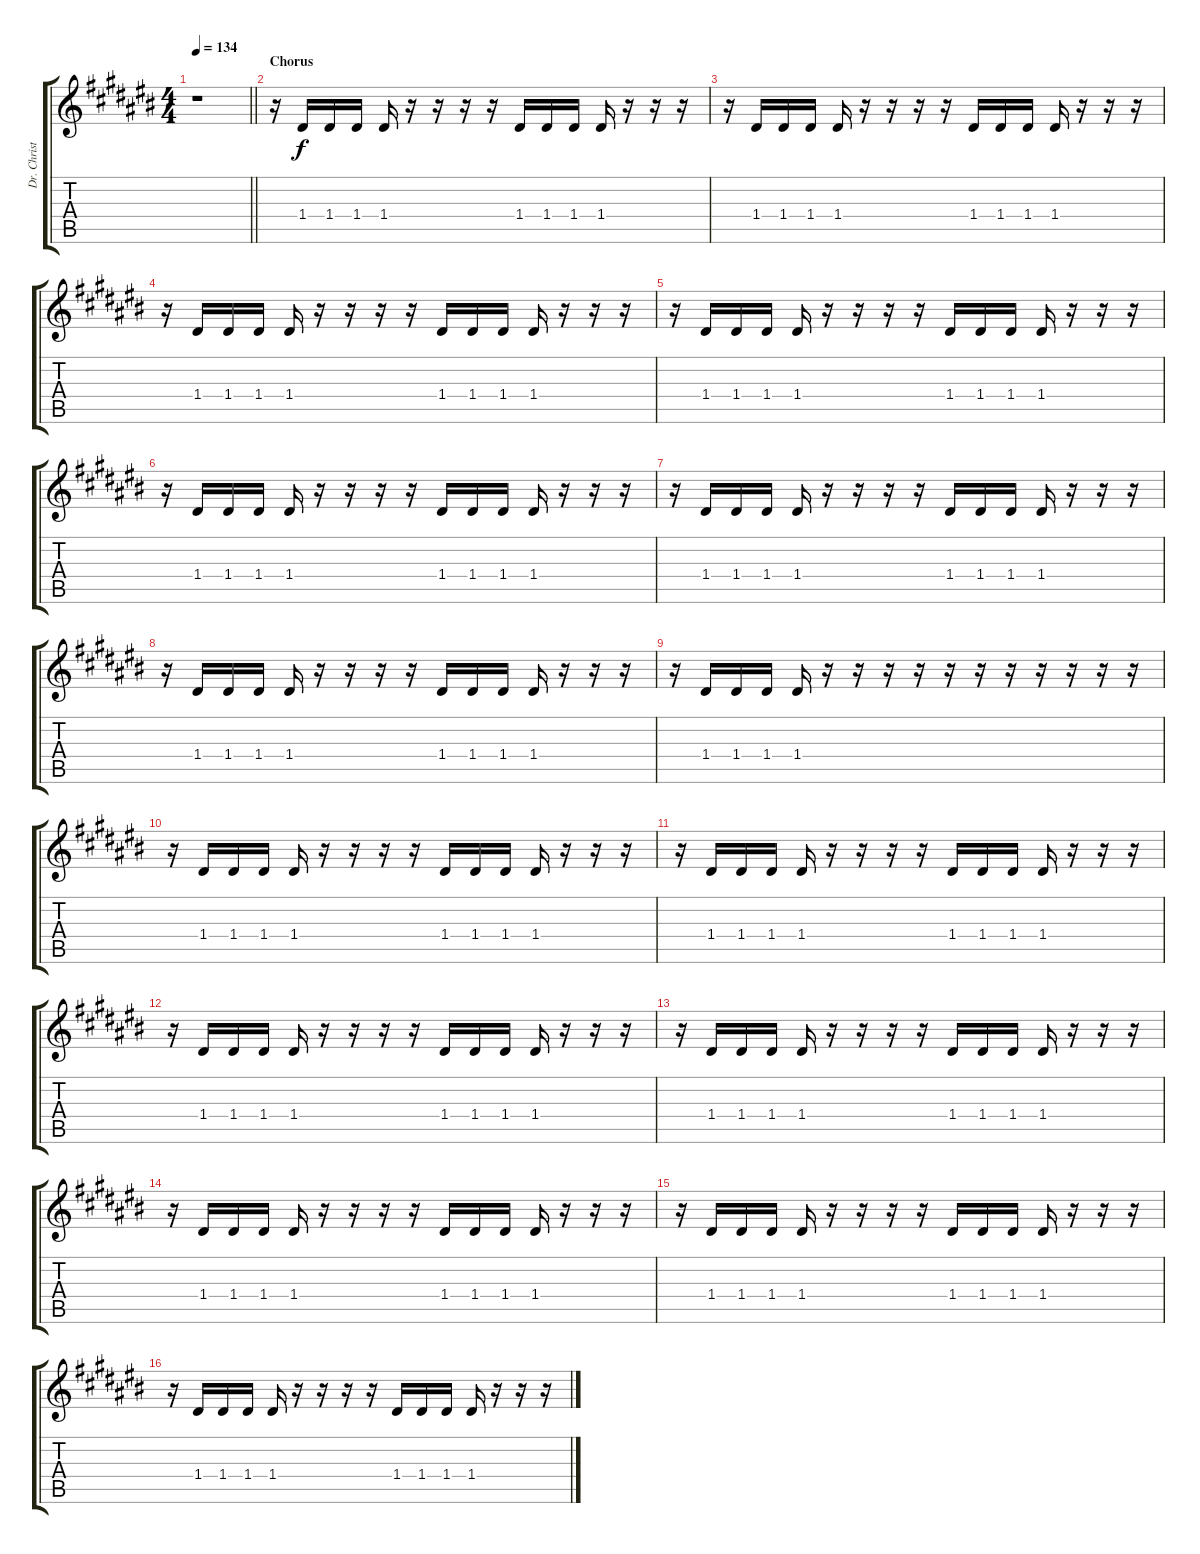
\track ("Dr. Christian Lorenz - Keyboard III" "Dr. Christ") {instrument synthbass1}
\staff {score tabs}
\tuning (E4 B3 G3 D3 A2 D2) {hide}
\ts (4 4)
\tempo 134
\clef g2
\barLineRight lightlight
\ks c#
r.1{dy f} |
\section ("" "Chorus")
r.16{balance 0 instrument synthbass1} 1.4.16 1.4.16 1.4.16 1.4.16 r.16 r.16 r.16 r.16 1.4.16 1.4.16 1.4.16 1.4.16 r.16 r.16 r.16 |
r.16 1.4.16 1.4.16 1.4.16 1.4.16 r.16 r.16 r.16 r.16 1.4.16 1.4.16 1.4.16 1.4.16 r.16 r.16 r.16 |
r.16{balance 16} 1.4.16 1.4.16 1.4.16 1.4.16 r.16 r.16 r.16 r.16 1.4.16 1.4.16 1.4.16 1.4.16 r.16 r.16 r.16 |
r.16 1.4.16 1.4.16 1.4.16 1.4.16 r.16 r.16 r.16 r.16 1.4.16 1.4.16 1.4.16 1.4.16 r.16 r.16 r.16 |
r.16{balance 0} 1.4.16 1.4.16 1.4.16 1.4.16 r.16 r.16 r.16 r.16 1.4.16 1.4.16 1.4.16 1.4.16 r.16 r.16 r.16 |
r.16 1.4.16 1.4.16 1.4.16 1.4.16 r.16 r.16 r.16 r.16 1.4.16 1.4.16 1.4.16 1.4.16 r.16 r.16 r.16 |
r.16{balance 16} 1.4.16 1.4.16 1.4.16 1.4.16 r.16 r.16 r.16 r.16 1.4.16 1.4.16 1.4.16 1.4.16 r.16 r.16 r.16 |
r.16 1.4.16 1.4.16 1.4.16 1.4.16 r.16 r.16 r.16 r.16 r.16 r.16 r.16 r.16 r.16 r.16 r.16 |
r.16{balance 0 instrument synthbass1} 1.4.16 1.4.16 1.4.16 1.4.16 r.16 r.16 r.16 r.16 1.4.16 1.4.16 1.4.16 1.4.16 r.16 r.16 r.16 |
r.16 1.4.16 1.4.16 1.4.16 1.4.16 r.16 r.16 r.16 r.16 1.4.16 1.4.16 1.4.16 1.4.16 r.16 r.16 r.16 |
r.16{balance 16} 1.4.16 1.4.16 1.4.16 1.4.16 r.16 r.16 r.16 r.16 1.4.16 1.4.16 1.4.16 1.4.16 r.16 r.16 r.16 |
r.16 1.4.16 1.4.16 1.4.16 1.4.16 r.16 r.16 r.16 r.16 1.4.16 1.4.16 1.4.16 1.4.16 r.16 r.16 r.16 |
r.16{balance 0} 1.4.16 1.4.16 1.4.16 1.4.16 r.16 r.16 r.16 r.16 1.4.16 1.4.16 1.4.16 1.4.16 r.16 r.16 r.16 |
r.16 1.4.16 1.4.16 1.4.16 1.4.16 r.16 r.16 r.16 r.16 1.4.16 1.4.16 1.4.16 1.4.16 r.16 r.16 r.16 |
r.16{balance 16} 1.4.16 1.4.16 1.4.16 1.4.16 r.16 r.16 r.16 r.16 1.4.16 1.4.16 1.4.16 1.4.16 r.16 r.16 r.16
